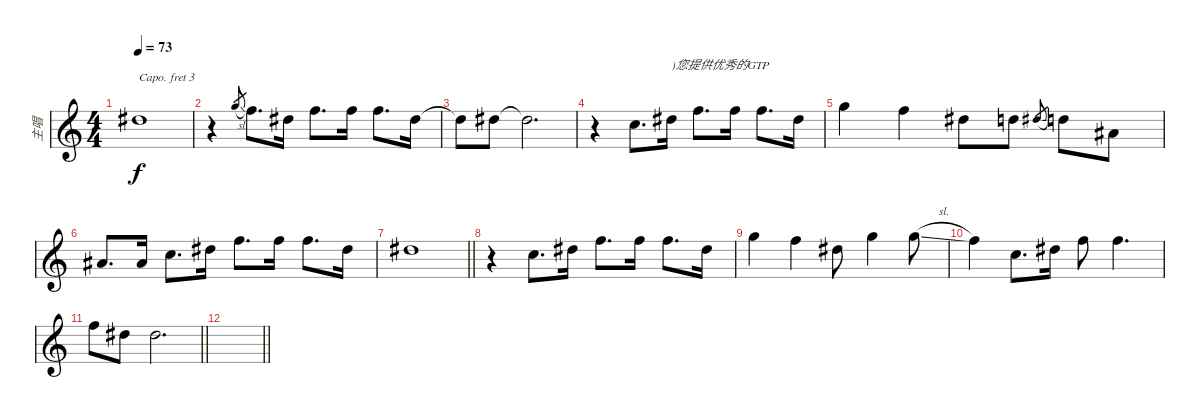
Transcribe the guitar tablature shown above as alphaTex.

\track ("主唱" "主唱") {instrument acousticguitarsteel}
\staff {score}
\capo 3
\tuning (E4 B3 G3 D3 A2 E2) {hide}
\ts (4 4)
\tempo 73
\clef g2
\ks c
1.2.1{dy f} |
r.4 5.2{sl}.8{gr} 3.2.8{d} 1.2.16 3.2.8{d} 3.2.16 3.2.8{d} 1.2.16 |
1.2{t}.8 1.2.8 1.2{t}.2{d} |
r.4 2.3.8{d} 1.2.16{txt ")您提供优秀的GTP"} 3.2.8{d} 3.2.16 3.2.8{d} 1.2.16 |
0.1.4 3.2.4 1.2.8 0.2.8 1.2{sl}.8{gr} 0.2.8 0.3.8 |
0.3.8{d} 0.3.16 2.3.8{d} 1.2.16 3.2.8{d} 3.2.16 3.2.8{d} 1.2.16 |
\barLineRight lightlight
1.2.1 |
r.4 2.3.8{d} 1.2.16 3.2.8{d} 3.2.16 3.2.8{d} 1.2.16 |
0.1.4 3.2.4 1.2.8 0.1.4 5.2{sl}.8 |
3.2.4 2.3.8{d} 1.2.16 3.2.8 3.2.4{d} |
\barLineRight lightlight
3.2.8 1.2.8 1.2.2{d} |
\barLineRight lightlight
